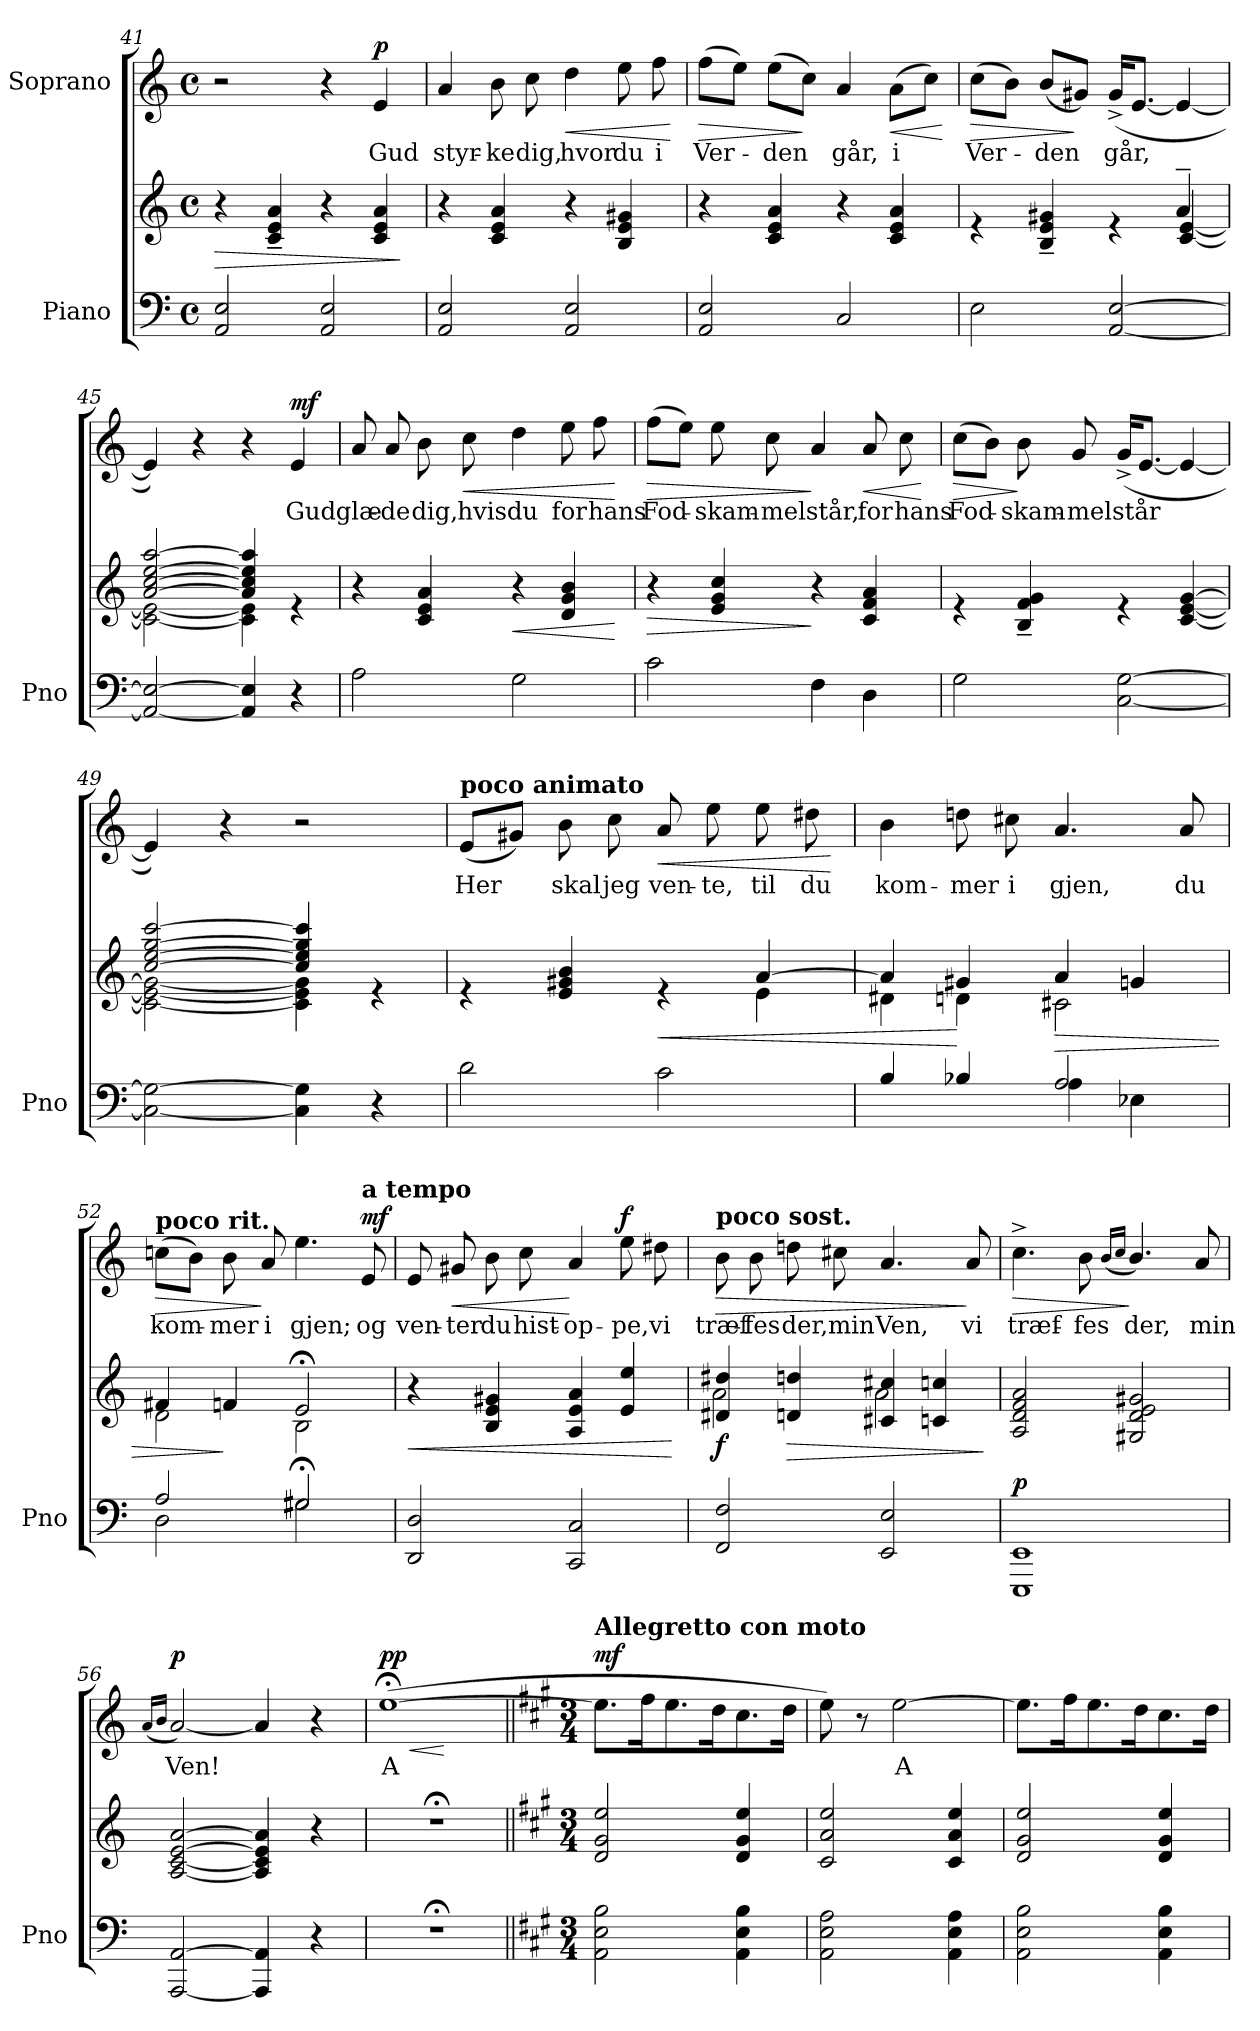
**kern	**kern	**dynam	**kern	**text	**dynam
*part2	*part2	*part2	*part1	*part1	*part1
*staff3	*staff2	*staff2/3	*staff1	*staff1	*staff1
*I"Piano	*	*	*I"Soprano	*	*
*I'Pno	*	*	*	*	*
*clefF4	*clefG2	*	*clefG2	*	*
*k[]	*k[]	*	*k[]	*	*
*M4/4	*M4/4	*	*M4/4	*	*
*met(c)	*met(c)	*	*met(c)	*	*
=41	=41	=41	=41	=41	=41
!	!	!LO:HP:b	!	!	!
2AA/ 2E/	4r	>	2r	.	.
.	4c/~ 4e/~ 4a/~	.	.	.	.
2AA/ 2E/	4r	.	4r	.	.
!	!	!	!	!	!LO:DY:a
.	4c/ 4e/ 4a/	.	4e/	Gud	p
.	.	]	.	.	.
=42	=42	=42	=42	=42	=42
2AA/ 2E/	4r	.	4a/	styr-	.
.	4c/ 4e/ 4a/	.	8b\	-ke	.
.	.	.	8cc\	dig,	.
!	!	!	!	!	!LO:HP:b
2AA/ 2E/	4r	.	4dd\	hvor	<
.	4B/ 4e/ 4g#X/	.	8ee\	du	.
.	.	.	8ff\	i	.
.	.	.	.	.	[
=43	=43	=43	=43	=43	=43
!	!	!	!	!	!LO:HP:b
2AA/ 2E/	4r	.	(8ff\L	Ver-	>
.	.	.	8ee\J)	.	.
.	4c/ 4e/ 4a/	.	(8ee\L	-den	.
.	.	.	8cc\J)	.	]
2C/	4r	.	4a/	går,	.
!	!	!	!	!	!LO:HP:b
.	4c/ 4e/ 4a/	.	(8a\L	i	<
.	.	.	8cc\J)	.	.
.	.	.	.	.	[
!!LO:LB:g=z
=44	=44	=44	=44	=44	=44
*	*^	*	*	*	*
!	!	!	!	!	!	!LO:HP:b
2E\	4re	2.ryy	.	(8cc\L	Ver-	>
.	.	.	.	8b\J)	.	.
.	4B/~ 4e/~ 4g#X/~	.	.	(8b/L	-den	.
.	.	.	.	8g#X/J)	.	]
[2AA/ [2E/	4re	.	.	(>16g#^/KL	går,	.
.	.	.	.	[8.e/J	.	.
.	4a~/	[4c/ [4e/	.	4e/_	.	.
=45	=45	=45	=45	=45	=45	=45
2AA/_ 2E/_	[2a/ [2cc/ [2ee/ [2aa/	2c\_ 2e\_	.	4e/])	.	.
.	.	.	.	4r	.	.
4AA/] 4E/]	4a/] 4cc/] 4ee/] 4aa/]	4c\] 4e\]	.	4r	.	.
!	!	!	!	!	!	!LO:DY:a
4r	4re	4ryy	.	4e/	Gud	mf
*	*v	*v	*	*	*	*
=46	=46	=46	=46	=46	=46
2A\	4r	.	8a/	glæ-	.
.	.	.	8a/	-de	.
.	4c/ 4e/ 4a/	.	8b\	dig,	.
!	!	!	!	!	!LO:HP:b
.	.	.	8cc\	hvis	<
!	!	!LO:HP:b	!	!	!
2G\	4r	<	4dd\	du	.
.	4d/ 4g/ 4b/	.	8ee\	for	.
.	.	.	8ff\	hans	.
.	.	[	.	.	[
=47	=47	=47	=47	=47	=47
!	!	!LO:HP:b	!	!	!LO:HP:b
2c\	4r	>	(8ff\L	Fod-	>
.	.	.	8ee\J)	.	.
.	4e/ 4g/ 4cc/	.	8ee\	-skam-	.
.	.	.	8cc\	-mel	.
4F\	4r	]	4a/	står,	]
!	!	!	!	!	!LO:HP:b
4D\	4c/ 4f/ 4a/	.	8a/	for	<
.	.	.	8cc\	hans	.
.	.	.	.	.	[
!!LO:LB:g=z
=48	=48	=48	=48	=48	=48
*	*^	*	*	*	*
!	!	!	!	!	!	!LO:HP:b
2G\	4re	2.ryy	.	(8cc\L	Fod-	>
.	.	.	.	8b\J)	.	.
.	4B/~ 4f/~ 4g/~	.	.	8b\	-skam-	]
.	.	.	.	8g/	-mel	.
[2C\ [2G\	4re	.	.	(>16g^/KL	står	.
.	.	.	.	[8.e/J	.	.
.	4ryy	[4c/ [4e/ [4g/	.	4e/_	.	.
=49	=49	=49	=49	=49	=49	=49
2C\_ 2G\_	[2cc/ [2ee/ [2gg/ [2ccc/	2c\_ 2e\_ 2g\_	.	4e/])	.	.
.	.	.	.	4r	.	.
4C\] 4G\]	4cc/] 4ee/] 4gg/] 4ccc/]	4c\] 4e\] 4g\]	.	2r	.	.
4r	4re	4ryy	.	.	.	.
=50	=50	=50	=50	=50	=50	=50
!	!	!	!	!LO:TX:a:B:t=poco animato	!	!
!	!	!	!LO:DY:b	!	!	!
2d\	4re	2.ryy	other-dynamics	(8e/L	Her	.
.	.	.	.	8g#X/J)	.	.
.	4e/ 4g#X/ 4b/	.	.	8b\	skal	.
.	.	.	.	8cc\	jeg	.
!	!	!	!LO:HP:b	!	!	!LO:HP:b
2c\	4re	.	<	8a/	ven-	<
.	.	.	.	8ee\	-te,	.
.	[4a/	4e\	.	8ee\	til	.
.	.	.	.	8dd#X\	du	.
*	*v	*v	*	*	*	*
.	.	.	.	.	[
=51	=51	=51	=51	=51	=51
*^	*^	*	*	*	*
4B/	2ryy	4a/]	4d#X\	.	4b\	kom-	.
4B-X/	.	4g#X/	4dn\	[	8ddn\	-mer	.
.	.	.	.	.	8cc#X\	i	.
!	!	!	!	!LO:HP:b	!	!	!
2A/	4A\	4a/	2c#X\	>	4.a/	gjen,	.
.	4E-X\	4gn/	.	.	.	.	.
.	.	.	.	.	8a/	du	.
!!LO:LB:g=z
=52	=52	=52	=52	=52	=52	=52	=52
!	!	!	!	!	!LO:TX:a:B:t=poco rit.	!	!
!	!	!	!	!	!	!	!LO:HP:b
2A/	2D\	4f#X/	2d\	.	(8ccn\L	kom-	>
.	.	.	.	.	8b\J)	.	.
.	.	4fn/	.	]	8b\	-mer	.
*	*	*	*	*	*MM60	*	*
.	.	.	.	.	8a/	i	]
2G#X;/	2G#\	2e;</	2B\	.	4.ee\	gjen;	.
!	!	!	!	!	!LO:TX:a:B:t=a tempo	!	!
!	!	!	!	!	!	!	!LO:DY:a
.	.	.	.	.	8e/	og	mf
*v	*v	*	*	*	*	*	*
*	*v	*v	*	*	*	*
=53	=53	=53	=53	=53	=53
!	!	!LO:HP:b	!	!	!
2DD/ 2D/	4r	<	8e/	ven-	.
!	!	!	!	!	!LO:HP:b
.	.	.	8g#X/	-ter	<
.	4B/ 4e/ 4g#X/	.	8b\	du	.
.	.	.	8cc\	hist-	.
2CC/ 2C/	4A/ 4e/ 4a/	.	4a/	-op-	[
!	!	!	!	!	!LO:DY:a
.	4e/ 4ee/	.	8ee\	-pe,	f
.	.	.	8dd#X\	vi	.
.	.	[	.	.	.
=54	=54	=54	=54	=54	=54
*	*^	*	*	*	*
!	!	!	!	!LO:TX:a:B:t=poco sost.	!	!
!	!	!	!LO:DY:b	!	!	!LO:HP:b
2FF/ 2F/	4d#X/ 4dd#X/	2a\	f	8b\	træf-	>
.	.	.	.	8b\	-fes	.
!	!	!	!LO:HP:b	!	!	!
.	4dn/ 4ddn/	.	>	8ddn\	der,	.
.	.	.	.	8cc#X\	min	.
2EE/ 2E/	4c#X/ 4cc#X/	2a\	.	4.a/	Ven,	.
.	4cn/ 4ccn/	.	.	.	.	.
.	.	.	.	8a/	vi	]
*	*v	*v	*	*	*	*
.	.	]	.	.	.
!!LO:PB:g=z
=55	=55	=55	=55	=55	=55
!	!	!LO:DY:a=2	!	!	!LO:HP:b
1EEE 1EE	2A/ 2d/ 2f/ 2a/	p	4.cc^\	træf-	>
.	.	.	8b\	-fes	.
.	.	.	(16qb/LL	.	.
.	.	.	16qcc/JJ	.	.
.	2G#X/ 2d/ 2e/ 2g#X/	.	4.b/)	der,	]
.	.	.	8a/	min	.
=56	=56	=56	=56	=56	=56
.	.	.	(16qa/LL	.	.
.	.	.	16qb/JJ	.	.
!	!	!	!	!	!LO:DY:a
[2AAA/ [2AA/	[2A/ [2c/ [2e/ [2a/	.	[2a/)	Ven!	p
4AAA/] 4AA/]	4A/] 4c/] 4e/] 4a/]	.	4a/]	.	.
4r	4r	.	4r	.	.
=57	=57	=57	=57	=57	=57
!	!	!	!	!	!LO:HP:b
!	!	!	!	!	!LO:HP:n=1:b
!	!	!	!	!	!LO:DY:n=1:a
1r;<	1r;<	.	([1ee;<	A	< > pp
.	.	.	.	.	[
=58||	=58||	=58||	=58||	=58||	=58||
*k[f#c#g#]	*k[f#c#g#]	*	*k[f#c#g#]	*	*
*M3/4	*M3/4	*	*M3/4	*	*
!	!	!	!LO:TX:a:B:t=Allegretto con moto	!	!
!	!	!LO:DY:a=2	!	!	!LO:DY:b
2AA\ 2E\ 2B\	2d/ 2g#/ 2ee/	other-dynamics	8.ee\L]	.	mf
.	.	.	16ff#\K	.	]
.	.	.	8.ee\	.	.
.	.	.	16dd\K	.	.
4AA\ 4E\ 4B\	4d/ 4g#/ 4ee/	.	8.cc#\	.	.
.	.	.	16dd\Jk	.	.
=59	=59	=59	=59	=59	=59
2AA\ 2E\ 2A\	2c#/ 2a/ 2ee/	.	8ee\)	.	.
.	.	.	8r	.	.
.	.	.	[2ee\	A	.
4AA\ 4E\ 4A\	4c#/ 4a/ 4ee/	.	.	.	.
!!LO:LB:g=z
=60	=60	=60	=60	=60	=60
2AA\ 2E\ 2B\	2d/ 2g#/ 2ee/	.	8.ee\L]	.	.
.	.	.	16ff#\K	.	.
.	.	.	8.ee\	.	.
.	.	.	16dd\K	.	.
4AA\ 4E\ 4B\	4d/ 4g#/ 4ee/	.	8.cc#\	.	.
.	.	.	16dd\Jk	.	.
=	=	=	=	=	=
*-	*-	*-	*-	*-	*-
